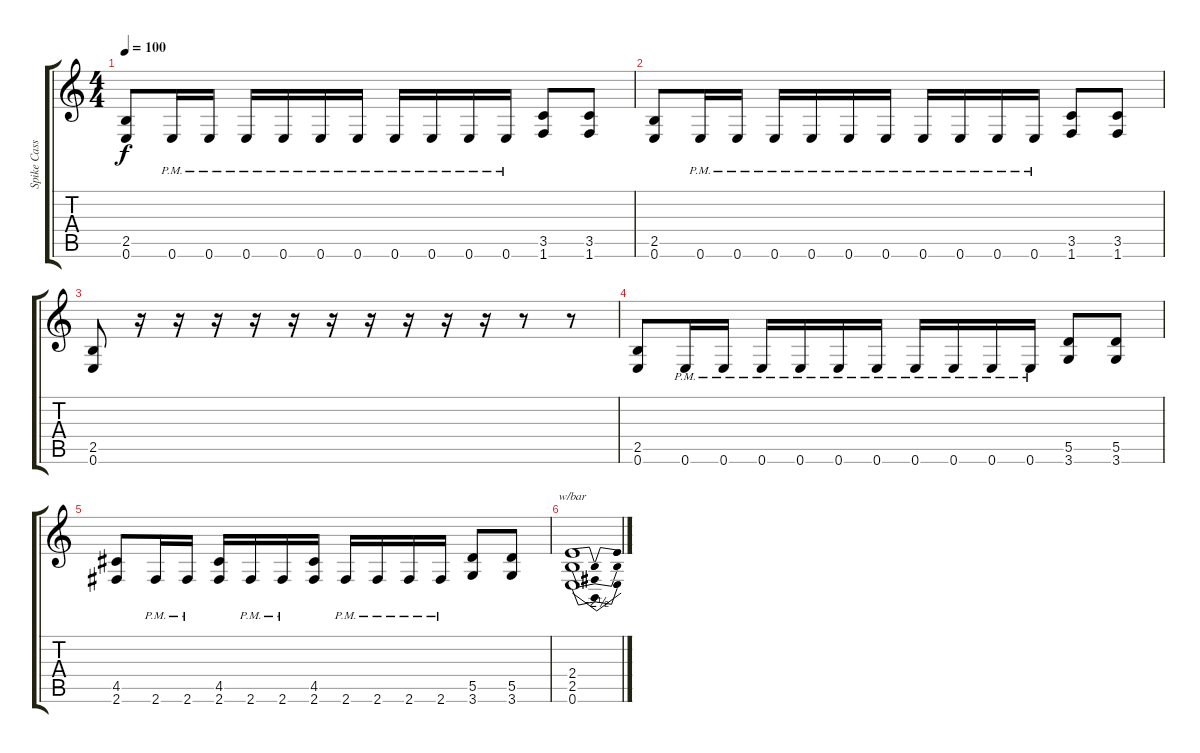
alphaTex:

\track ("Spike Cassidy" "Spike Cass") {instrument overdrivenguitar}
\staff {score tabs}
\tuning (E4 B3 G3 D3 A2 E2) {hide}
\ts (4 4)
\tempo 100
\clef g2
\ks c
(2.5 0.6).8{dy f} 0.6{pm}.16 0.6{pm}.16 0.6{pm}.16 0.6{pm}.16 0.6{pm}.16 0.6{pm}.16 0.6{pm}.16 0.6{pm}.16 0.6{pm}.16 0.6{pm}.16 (3.5 1.6).8 (3.5 1.6).8 |
(2.5 0.6).8 0.6{pm}.16 0.6{pm}.16 0.6{pm}.16 0.6{pm}.16 0.6{pm}.16 0.6{pm}.16 0.6{pm}.16 0.6{pm}.16 0.6{pm}.16 0.6{pm}.16 (3.5 1.6).8 (3.5 1.6).8 |
(2.5 0.6).8 r.16 r.16 r.16 r.16 r.16 r.16 r.16 r.16 r.16 r.16 r.8 r.8 |
(2.5 0.6).8 0.6{pm}.16 0.6{pm}.16 0.6{pm}.16 0.6{pm}.16 0.6{pm}.16 0.6{pm}.16 0.6{pm}.16 0.6{pm}.16 0.6{pm}.16 0.6{pm}.16 (5.5 3.6).8 (5.5 3.6).8 |
(4.5 2.6).8 2.6{pm}.16 2.6{pm}.16 (4.5 2.6).16 2.6{pm}.16 2.6{pm}.16 (4.5 2.6).16 2.6{pm}.16 2.6{pm}.16 2.6{pm}.16 2.6{pm}.16 (5.5 3.6).8 (5.5 3.6).8 |
(2.4 2.5 0.6).1{tbe (dip default 0 0 30 -10 60 0)}
